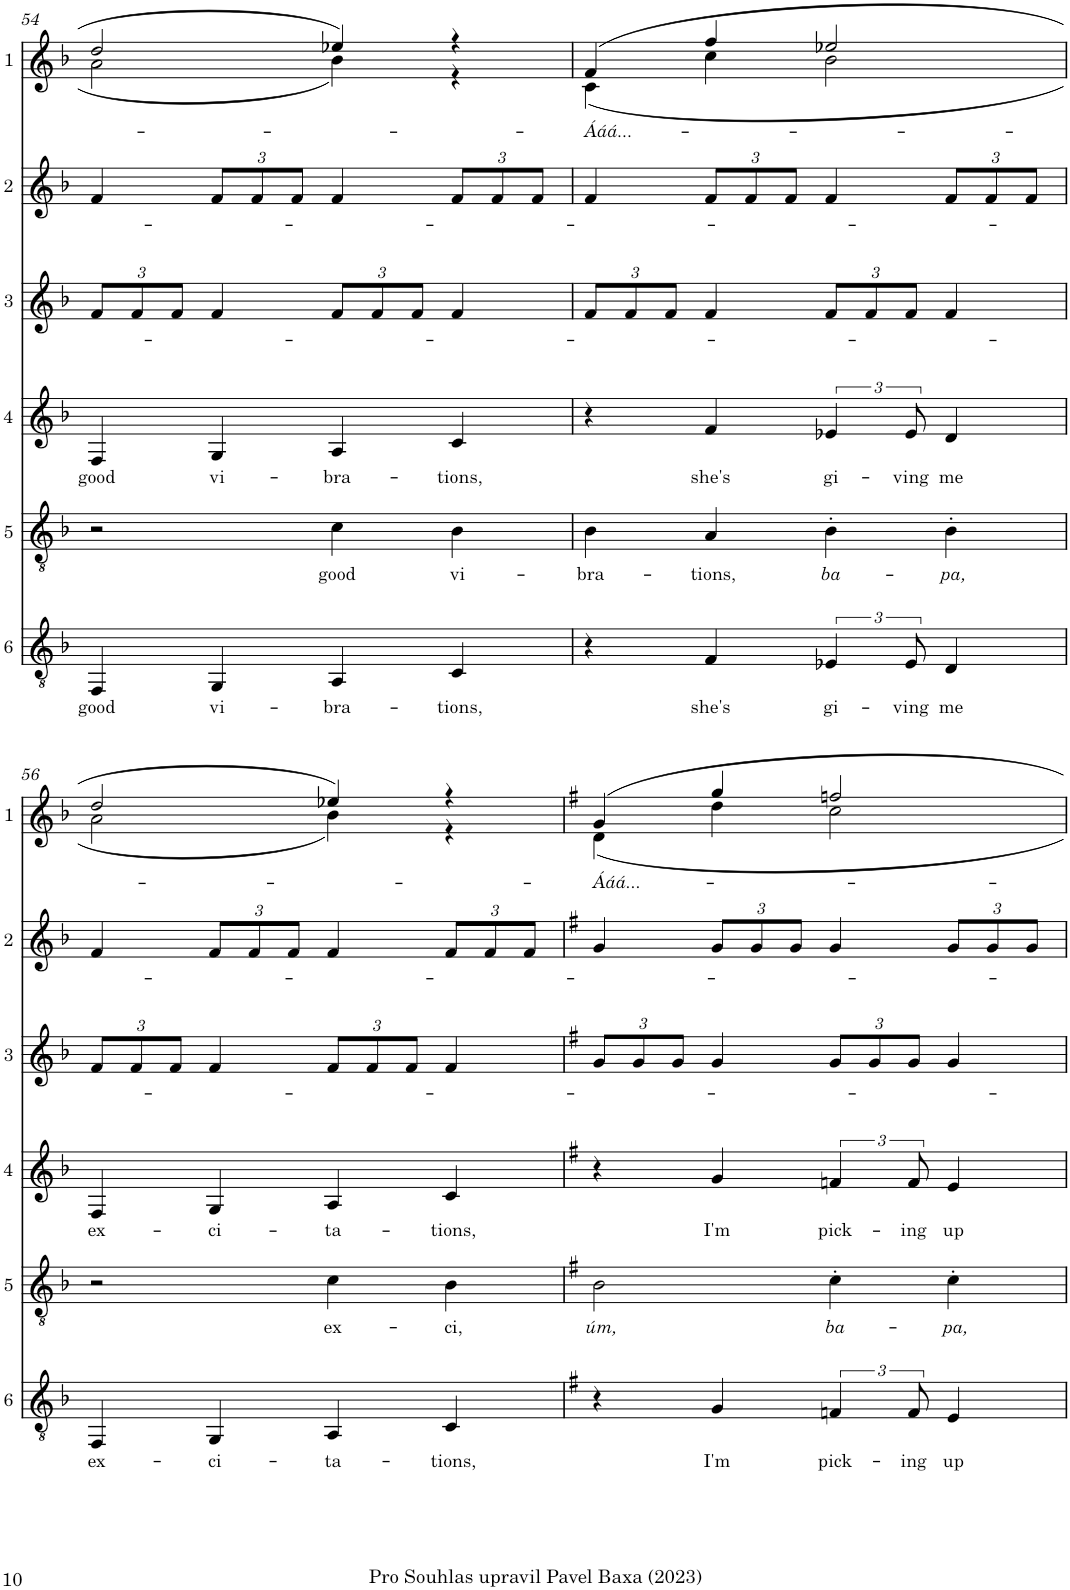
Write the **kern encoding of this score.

**kern	**text	**kern	**text	**kern	**text	**kern	**kern	**kern	**text
*part6	*part6	*part5	*part5	*part4	*part4	*part3	*part2	*part1	*part1
*staff6	*staff6	*staff5	*staff5	*staff4	*staff4	*staff3	*staff2	*staff1	*staff1
*I"Hlas 6	*	*I"Hlas 5	*	*I"Hlas 4	*	*I"Hlas 3	*I"Hlas 2	*I"Hlas 1	*
!!LO:PB:g=z
*clefGv2	*	*clefGv2	*	*clefG2	*	*clefG2	*clefG2	*clefG2	*
*k[b-]	*	*k[b-]	*	*k[b-]	*	*k[b-]	*k[b-]	*k[b-]	*
*M4/4	*	*M4/4	*	*M4/4	*	*M4/4	*M4/4	*M4/4	*
=54	=54	=54	=54	=54	=54	=54	=54	=54	=54
!	!LO:LY:b	!	!	!	!LO:LY:b	!	!	!	!
*	*	*	*	*	*	*Xbrackettup	*	*	*
*	*	*	*	*	*	*	*	*^	*
4FF/	good	2r	.	4F/	good	12f/L	4f/	2dd/	2a\	.
.	.	.	.	.	.	12f/	.	.	.	.
.	.	.	.	.	.	12f/J	.	.	.	.
!	!LO:LY:b	!	!	!	!LO:LY:b	!	!	!	!	!
*	*	*	*	*	*	*	*Xbrackettup	*	*	*
4GG/	vi-	.	.	4G/	vi-	4f/	12f/L	.	.	.
.	.	.	.	.	.	.	12f/	.	.	.
.	.	.	.	.	.	.	12f/J	.	.	.
!	!LO:LY:b	!	!LO:LY:b	!	!LO:LY:b	!	!	!	!	!
4AA/	-bra-	4c\	good	4A/	-bra-	12f/L	4f/	4ee-X/	4b-\	.
.	.	.	.	.	.	12f/	.	.	.	.
.	.	.	.	.	.	12f/J	.	.	.	.
!	!LO:LY:b	!	!LO:LY:b	!	!LO:LY:b	!	!	!	!	!
4C/	-tions,	4B-\	vi-	4c/	-tions,	4f/	12f/L	4r	4r	.
.	.	.	.	.	.	.	12f/	.	.	.
.	.	.	.	.	.	.	12f/J	.	.	.
=55	=55	=55	=55	=55	=55	=55	=55	=55	=55	=55
!	!	!	!LO:LY:b	!	!	!	!	!	!	!LO:LY:b
4r	.	4B-\	-bra-	4r	.	12f/L	4f/	(4f/	(4c\	Ááá...-
.	.	.	.	.	.	12f/	.	.	.	.
.	.	.	.	.	.	12f/J	.	.	.	.
!	!LO:LY:b	!	!LO:LY:b	!	!LO:LY:b	!	!	!	!	!
4F/	she's	4A/	-tions,	4f/	she's	4f/	12f/L	4ff/	4cc\	.
.	.	.	.	.	.	.	12f/	.	.	.
.	.	.	.	.	.	.	12f/J	.	.	.
!	!LO:LY:b	!	!LO:LY:b	!	!LO:LY:b	!	!	!	!	!
6E-X/	gi-	4B-'\	ba-	6e-X/	gi-	12f/L	4f/	2ee-X/	2b-\	.
.	.	.	.	.	.	12f/	.	.	.	.
!	!LO:LY:b	!	!	!	!LO:LY:b	!	!	!	!	!
12E-/	-ving	.	.	12e-/	-ving	12f/J	.	.	.	.
!	!LO:LY:b	!	!LO:LY:b	!	!LO:LY:b	!	!	!	!	!
4D/	me	4B-'\	-pa,	4d/	me	4f/	12f/L	.	.	.
.	.	.	.	.	.	.	12f/	.	.	.
.	.	.	.	.	.	.	12f/J	.	.	.
!!LO:LB:g=z	!!
=56	=56	=56	=56	=56	=56	=56	=56	=56	=56	=56
!	!LO:LY:b	!	!	!	!LO:LY:b	!	!	!	!	!
4FF/	ex-	2r	.	4F/	ex-	12f/L	4f/	2dd/	2a\	.
.	.	.	.	.	.	12f/	.	.	.	.
.	.	.	.	.	.	12f/J	.	.	.	.
!	!LO:LY:b	!	!	!	!LO:LY:b	!	!	!	!	!
4GG/	-ci-	.	.	4G/	-ci-	4f/	12f/L	.	.	.
.	.	.	.	.	.	.	12f/	.	.	.
.	.	.	.	.	.	.	12f/J	.	.	.
!	!LO:LY:b	!	!LO:LY:b	!	!LO:LY:b	!	!	!	!	!
4AA/	-ta-	4c\	ex-	4A/	-ta-	12f/L	4f/	4ee-X/)	4b-\)	.
.	.	.	.	.	.	12f/	.	.	.	.
.	.	.	.	.	.	12f/J	.	.	.	.
!	!LO:LY:b	!	!LO:LY:b	!	!LO:LY:b	!	!	!	!	!
4C/	-tions,	4B-\	-ci,	4c/	-tions,	4f/	12f/L	4r	4r	.
.	.	.	.	.	.	.	12f/	.	.	.
.	.	.	.	.	.	.	12f/J	.	.	.
=57	=57	=57	=57	=57	=57	=57	=57	=57	=57	=57
*k[f#]	*	*k[f#]	*	*k[f#]	*	*k[f#]	*k[f#]	*k[f#]	*	*
!	!	!	!LO:LY:b	!	!	!	!	!	!	!LO:LY:b
4r	.	2B\	úm,	4r	.	12g/L	4g/	4g/	4d\	Ááá...-
.	.	.	.	.	.	12g/	.	.	.	.
.	.	.	.	.	.	12g/J	.	.	.	.
!	!LO:LY:b	!	!	!	!LO:LY:b	!	!	!	!	!
4G/	I'm	.	.	4g/	I'm	4g/	12g/L	4gg/	4dd\	.
.	.	.	.	.	.	.	12g/	.	.	.
.	.	.	.	.	.	.	12g/J	.	.	.
!	!LO:LY:b	!	!LO:LY:b	!	!LO:LY:b	!	!	!	!	!
6Fn/	pick-	4c'\	ba-	6fn/	pick-	12g/L	4g/	2ffn/	2cc\	.
.	.	.	.	.	.	12g/	.	.	.	.
!	!LO:LY:b	!	!	!	!LO:LY:b	!	!	!	!	!
12F/	-ing	.	.	12f/	-ing	12g/J	.	.	.	.
!	!LO:LY:b	!	!LO:LY:b	!	!LO:LY:b	!	!	!	!	!
4E/	up	4c'\	-pa,	4e/	up	4g/	12g/L	.	.	.
.	.	.	.	.	.	.	12g/	.	.	.
.	.	.	.	.	.	.	12g/J	.	.	.
*	*	*	*	*	*	*	*	*v	*v	*
=	=	=	=	=	=	=	=	=	=
*-	*-	*-	*-	*-	*-	*-	*-	*-	*-
